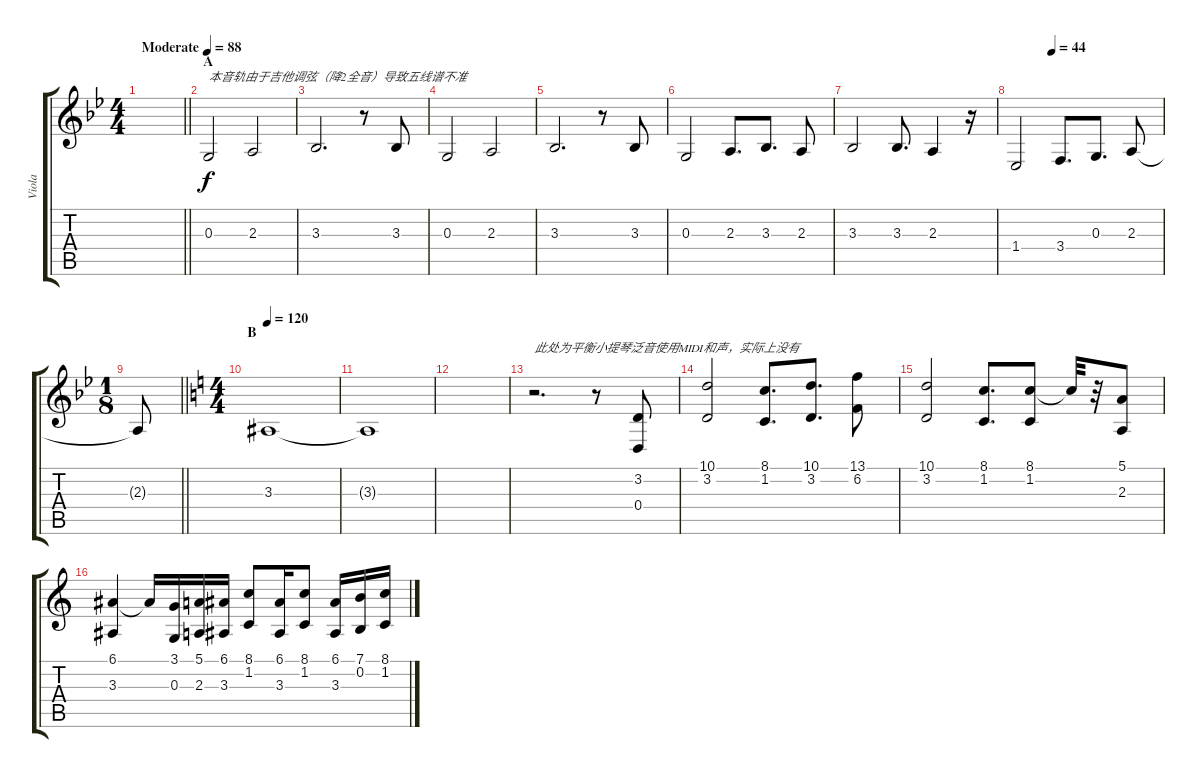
\track ("Viola" "Viola") {instrument stringensemble1}
\staff {score tabs}
\tuning (E4 B3 G3 D3 A2 E2) {hide}
\ts (4 4)
\tempo (88 "Moderate")
\clef g2
\barLineRight lightlight
\ks bb
|
\section ("" "A")
0.3.2{txt "本音轨由于吉他调弦（降2全音）导致五线谱不准"} 2.3.2 |
3.3.2{d} r.8 3.3.8 |
0.3.2 2.3.2 |
3.3.2{d} r.8 3.3.8 |
0.3.2 2.3.8{d} 3.3.8{d} 2.3.8 |
3.3.2 3.3.8{d} 2.3.4 r.16 |
\tempo (44 0.25)
1.4.2 3.4.8{d} 0.3.8{d} 2.3.8 |
\ts (1 8)
\barLineRight lightlight
2.3{t}.8 |
\ts (4 4)
\section ("" "B")
\tempo 120
\ks c
3.3.1{volume 4} |
3.3{t}.1 |
|
r.2{d txt "此处为平衡小提琴泛音使用MIDI和声，实际上没有" volume 8 instrument stringensemble1} r.8 (3.2 0.4).8 |
(10.1 3.2).2 (8.1 1.2).8{d} (10.1 3.2).8{d} (13.1 6.2).8 |
(10.1 3.2).2 (8.1 1.2).8{d} (8.1 1.2).8 8.1{t}.32 r.32 (5.1 2.3).8 |
(6.1 3.3).4 6.1{t}.16 (3.1 0.3).16 (5.1 2.3).16 (6.1 3.3).16 (8.1 1.2).8 (6.1 3.3).16 (8.1 1.2).8 (6.1 3.3).16 (7.1 0.2).16 (8.1 1.2).16
